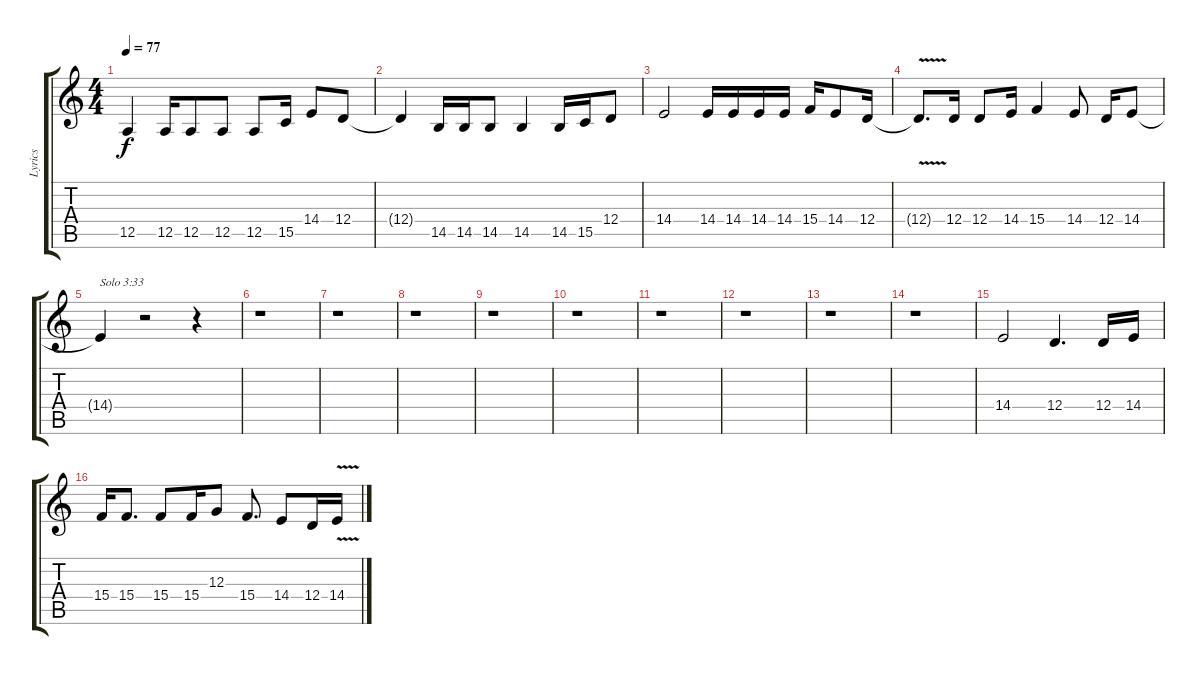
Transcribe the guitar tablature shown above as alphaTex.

\track ("Lyrics" "Lyrics") {instrument synthvoice}
\staff {score tabs}
\tuning (E4 B3 G3 D3 A2 E2) {hide}
\ts (4 4)
\tempo 77
\clef g2
\ks c
12.5{t}.4{dy f} 12.5.16 12.5.8 12.5.8 12.5.8 15.5.16 14.4.8 12.4.8 |
12.4{t}.4 14.5.16 14.5.16 14.5.8 14.5.4 14.5.16 15.5.16 12.4.8 |
14.4.2 14.4.16 14.4.16 14.4.16 14.4.16 15.4.16 14.4.8 12.4.16 |
12.4{v t}.8{d} 12.4.16 12.4.8 14.4.16 15.4.4 14.4.8 12.4.16 14.4.8 |
14.4{t}.4{txt "Solo 3:33"} r.2 r.4 |
r.1 |
r.1 |
r.1 |
r.1 |
r.1 |
r.1 |
r.1 |
r.1 |
r.1 |
14.4.2 12.4.4{d} 12.4.16 14.4.16 |
15.4.16 15.4.8{d} 15.4.8 15.4.16 12.3.8 15.4.8{d} 14.4.8 12.4.16 14.4{v}.16
